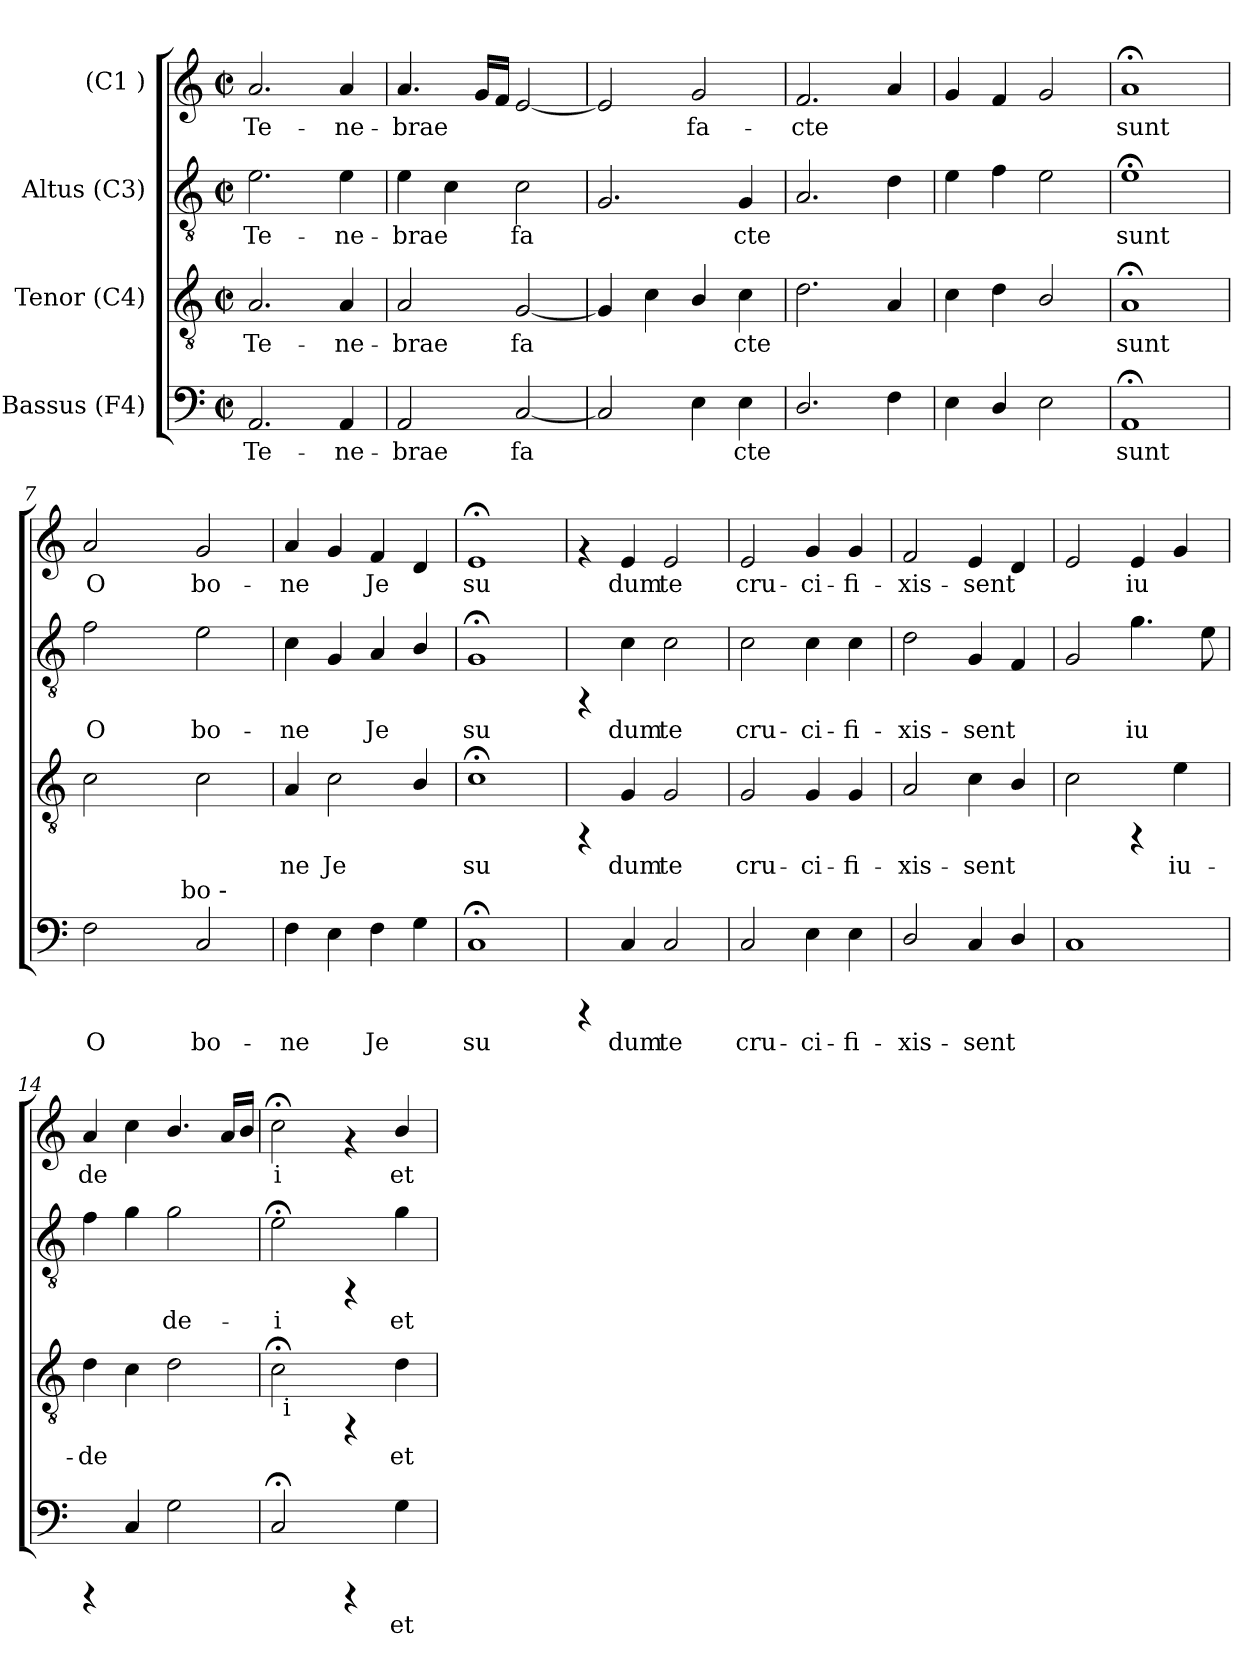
**kern	**text	**kern	**text	**kern	**text	**kern	**text
*part4	*part4	*part3	*part3	*part2	*part2	*part1	*part1
*staff4	*staff4	*staff3	*staff3	*staff2	*staff2	*staff1	*staff1
*I"Bassus (F4)	*	*I"Tenor (C4)	*	*I"Altus (C3)	*	*I"(C1 )	*
!!LO:PB:g=z
*stria5	*	*stria5	*	*stria5	*	*stria5	*
*clefF4	*	*clefGv2	*	*clefGv2	*	*clefG2	*
*k[]	*	*k[]	*	*k[]	*	*k[]	*
*C:	*	*C:	*	*C:	*	*C:	*
*M2/2	*	*M2/2	*	*M2/2	*	*M2/2	*
*met(c|)	*	*met(c|)	*	*met(c|)	*	*met(c|)	*
=1	=1	=1	=1	=1	=1	=1	=1
!	!LO:LY:b:cj	!	!LO:LY:b:cj	!	!LO:LY:b:cj	!	!LO:LY:b:cj
2.AA/	Te-	2.A/	Te-	2.e\	Te-	2.a/	Te-
!	!LO:LY:b:cj	!	!LO:LY:b:cj	!	!LO:LY:b:cj	!	!LO:LY:b:cj
4AA/	-ne-	4A/	-ne-	4e\	-ne-	4a/	-ne-
=2	=2	=2	=2	=2	=2	=2	=2
!	!LO:LY:b:cj	!	!LO:LY:b:cj	!	!LO:LY:b:cj	!	!LO:LY:b:cj
2AA/	-brae	2A/	-brae	4e\	-brae	4.a/	-brae
!	!	!	!	!	!LO:LY:b:cj	!	!
.	.	.	.	4c\	.	.	.
!	!	!	!	!	!	!	!LO:LY:b:cj
.	.	.	.	.	.	16g/L	.
!	!	!	!	!	!	!	!LO:LY:b:cj
.	.	.	.	.	.	16f/J	.
!	!LO:LY:b:cj	!	!LO:LY:b:cj	!	!LO:LY:b:cj	!	!LO:LY:b:cj
[<2C/	fa-	[<2G/	fa-	2c\	fa-	[<2e/	.
=3	=3	=3	=3	=3	=3	=3	=3
!	!LO:LY:b:cj	!	!LO:LY:b:cj	!	!LO:LY:b:cj	!	!LO:LY:b:cj
2C/]	--	4G/]	--	2.G/	--	2e/]	.
!	!	!	!LO:LY:b:cj	!	!	!	!
.	.	4c\	--	.	.	.	.
!	!LO:LY:b:cj	!	!LO:LY:b:cj	!	!	!	!LO:LY:b:cj
4E\	--	4B/	--	.	.	2g/	fa-
!	!LO:LY:b:cj	!	!LO:LY:b:cj	!	!LO:LY:b:cj	!	!
4E\	-cte	4c\	-cte	4G/	-cte	.	.
=4	=4	=4	=4	=4	=4	=4	=4
!	!LO:LY:b:cj	!	!LO:LY:b:cj	!	!LO:LY:b:cj	!	!LO:LY:b:cj
2.D/	.	2.d\	.	2.A/	.	2.f/	-cte
!	!LO:LY:b:cj	!	!LO:LY:b:cj	!	!LO:LY:b:cj	!	!LO:LY:b:cj
4F\	.	4A/	.	4d\	.	4a/	.
=5	=5	=5	=5	=5	=5	=5	=5
!	!LO:LY:b:cj	!	!LO:LY:b:cj	!	!LO:LY:b:cj	!	!LO:LY:b:cj
4E\	.	4c\	.	4e\	.	4g/	.
!	!LO:LY:b:cj	!	!LO:LY:b:cj	!	!LO:LY:b:cj	!	!LO:LY:b:cj
4D/	.	4d\	.	4f\	.	4f/	.
!	!LO:LY:b:cj	!	!LO:LY:b:cj	!	!LO:LY:b:cj	!	!LO:LY:b:cj
2E\	.	2B/	.	2e\	.	2g/	.
=6	=6	=6	=6	=6	=6	=6	=6
!	!LO:LY:b:cj	!	!LO:LY:b:cj	!	!LO:LY:b:cj	!	!LO:LY:b:cj
1AA;<	sunt	1A;<	sunt	1e;<	sunt	1a;<	sunt
=7	=7	=7	=7	=7	=7	=7	=7
!	!LO:LY:b:cj	!	!LO:LY:b:cj	!	!LO:LY:b:cj	!	!LO:LY:b:cj
*^	*	*	*	*	*	*	*
2F\	4ryy	O	2c<\	.	2f\	O	2a/	O
.	8ryy	.	.	.	.	.	.	.
.	16ryy	.	.	.	.	.	.	.
.	64ryy	.	.	.	.	.	.	.
!	!LO:TX:a:t=bo -	!	!	!	!	!	!	!
.	2ryy	.	.	.	.	.	.	.
!	!	!LO:LY:b:cj	!	!LO:LY:b:cj	!	!LO:LY:b:cj	!	!LO:LY:b:cj
2C/	.	bo-	2c\	.	2e\	bo-	2g/	bo-
.	32.ryy	.	.	.	.	.	.	.
!!LO:LB:g=z
=8	=8	=8	=8	=8	=8	=8	=8	=8
!	!	!LO:LY:b:cj	!	!LO:LY:b:cj	!	!LO:LY:b:cj	!	!LO:LY:b:cj
*v	*v	*	*	*	*	*	*	*
4F\	-ne	4A/	ne	4c\	-ne	4a/	-ne
!	!LO:LY:b:cj	!	!LO:LY:b:cj	!	!LO:LY:b:cj	!	!LO:LY:b:cj
4E\	.	2c\	Je-	4G/	.	4g/	.
!	!LO:LY:b:cj	!	!	!	!LO:LY:b:cj	!	!LO:LY:b:cj
4F\	Je-	.	.	4A/	Je-	4f/	Je-
!	!LO:LY:b:cj	!	!LO:LY:b:cj	!	!LO:LY:b:cj	!	!LO:LY:b:cj
4G\	--	4B/	--	4B/	--	4d/	--
=9	=9	=9	=9	=9	=9	=9	=9
!	!LO:LY:b:cj	!	!LO:LY:b:cj	!	!LO:LY:b:cj	!	!LO:LY:b:cj
1C;<	-su	1c;<	-su	1G;<	-su	1e;<	-su
=10	=10	=10	=10	=10	=10	=10	=10
4rCCC	.	4rFF	.	4rFF	.	4rf	.
!	!LO:LY:b:cj	!	!LO:LY:b:cj	!	!LO:LY:b:cj	!	!LO:LY:b:cj
4C/	dum	4G/	dum	4c\	dum	4e/	dum
!	!LO:LY:b:cj	!	!LO:LY:b:cj	!	!LO:LY:b:cj	!	!LO:LY:b:cj
2C/	te	2G/	te	2c\	te	2e/	te
=11	=11	=11	=11	=11	=11	=11	=11
!	!LO:LY:b:cj	!	!LO:LY:b:cj	!	!LO:LY:b:cj	!	!LO:LY:b:cj
2C/	cru-	2G/	cru-	2c\	cru-	2e/	cru-
!	!LO:LY:b:cj	!	!LO:LY:b:cj	!	!LO:LY:b:cj	!	!LO:LY:b:cj
4E\	-ci-	4G/	-ci-	4c\	-ci-	4g/	-ci-
!	!LO:LY:b:cj	!	!LO:LY:b:cj	!	!LO:LY:b:cj	!	!LO:LY:b:cj
4E\	-fi-	4G/	-fi-	4c\	-fi-	4g/	-fi-
=12	=12	=12	=12	=12	=12	=12	=12
!	!LO:LY:b:cj	!	!LO:LY:b:cj	!	!LO:LY:b:cj	!	!LO:LY:b:cj
2D/	-xis-	2A/	-xis-	2d\	-xis-	2f/	-xis-
!	!LO:LY:b:cj	!	!LO:LY:b:cj	!	!LO:LY:b:cj	!	!LO:LY:b:cj
4C/	-sent	4c\	-sent	4G/	-sent	4e/	-sent
!	!LO:LY:b:cj	!	!LO:LY:b:cj	!	!LO:LY:b:cj	!	!LO:LY:b:cj
4D/	.	4B/	.	4F/	.	4d/	.
=13	=13	=13	=13	=13	=13	=13	=13
!	!LO:LY:b:cj	!	!LO:LY:b:cj	!	!LO:LY:b:cj	!	!LO:LY:b:cj
1C	.	2c\	.	2G/	.	2e/	.
!	!	!	!	!	!LO:LY:b:cj	!	!LO:LY:b:cj
.	.	4rFF	.	4.g\	iu-	4e/	iu-
!	!	!	!LO:LY:b:cj	!	!	!	!LO:LY:b:cj
.	.	4e\	iu-	.	.	4g/	--
!	!	!	!	!	!LO:LY:b:cj	!	!
.	.	.	.	8e\	--	.	.
=14	=14	=14	=14	=14	=14	=14	=14
!	!	!	!LO:LY:b:cj	!	!LO:LY:b:cj	!	!LO:LY:b:cj
4rCCC	.	4d\	-de-	4f\	--	4a/	-de-
!	!LO:LY:b:cj	!	!LO:LY:b:cj	!	!LO:LY:b:cj	!	!LO:LY:b:cj
4C/	.	4c\	--	4g\	--	4cc\	--
!	!LO:LY:b:cj	!	!LO:LY:b:cj	!	!LO:LY:b:cj	!	!LO:LY:b:cj
2G\	.	2d\	--	2g\	-de-	4.b/	--
!	!	!	!	!	!	!	!LO:LY:b:cj
.	.	.	.	.	.	16a/L	--
!	!	!	!	!	!	!	!LO:LY:b:cj
.	.	.	.	.	.	16b/J	--
=15	=15	=15	=15	=15	=15	=15	=15
!	!LO:LY:b:cj	!	!LO:LY:b:cj	!	!LO:LY:b:cj	!	!LO:LY:b:cj
*	*	*^	*	*	*	*	*
2C;</	.	2c;<\	32ryy	--	2e;<\	-i	2cc;<\	-i
!	!	!	!LO:TX:b:t=i	!	!	!	!	!
.	.	.	2ryy	.	.	.	.	.
4rCCC	.	4rFF	.	.	4rFF	.	4rf	.
.	.	.	4...ryy	.	.	.	.	.
!	!LO:LY:b:cj	!	!	!LO:LY:b:cj	!	!LO:LY:b:cj	!	!LO:LY:b:cj
4G\	et	4d\	.	-et	4g\	et	4b/	et
*	*	*v	*v	*	*	*	*	*
=	=	=	=	=	=	=	=
*-	*-	*-	*-	*-	*-	*-	*-
